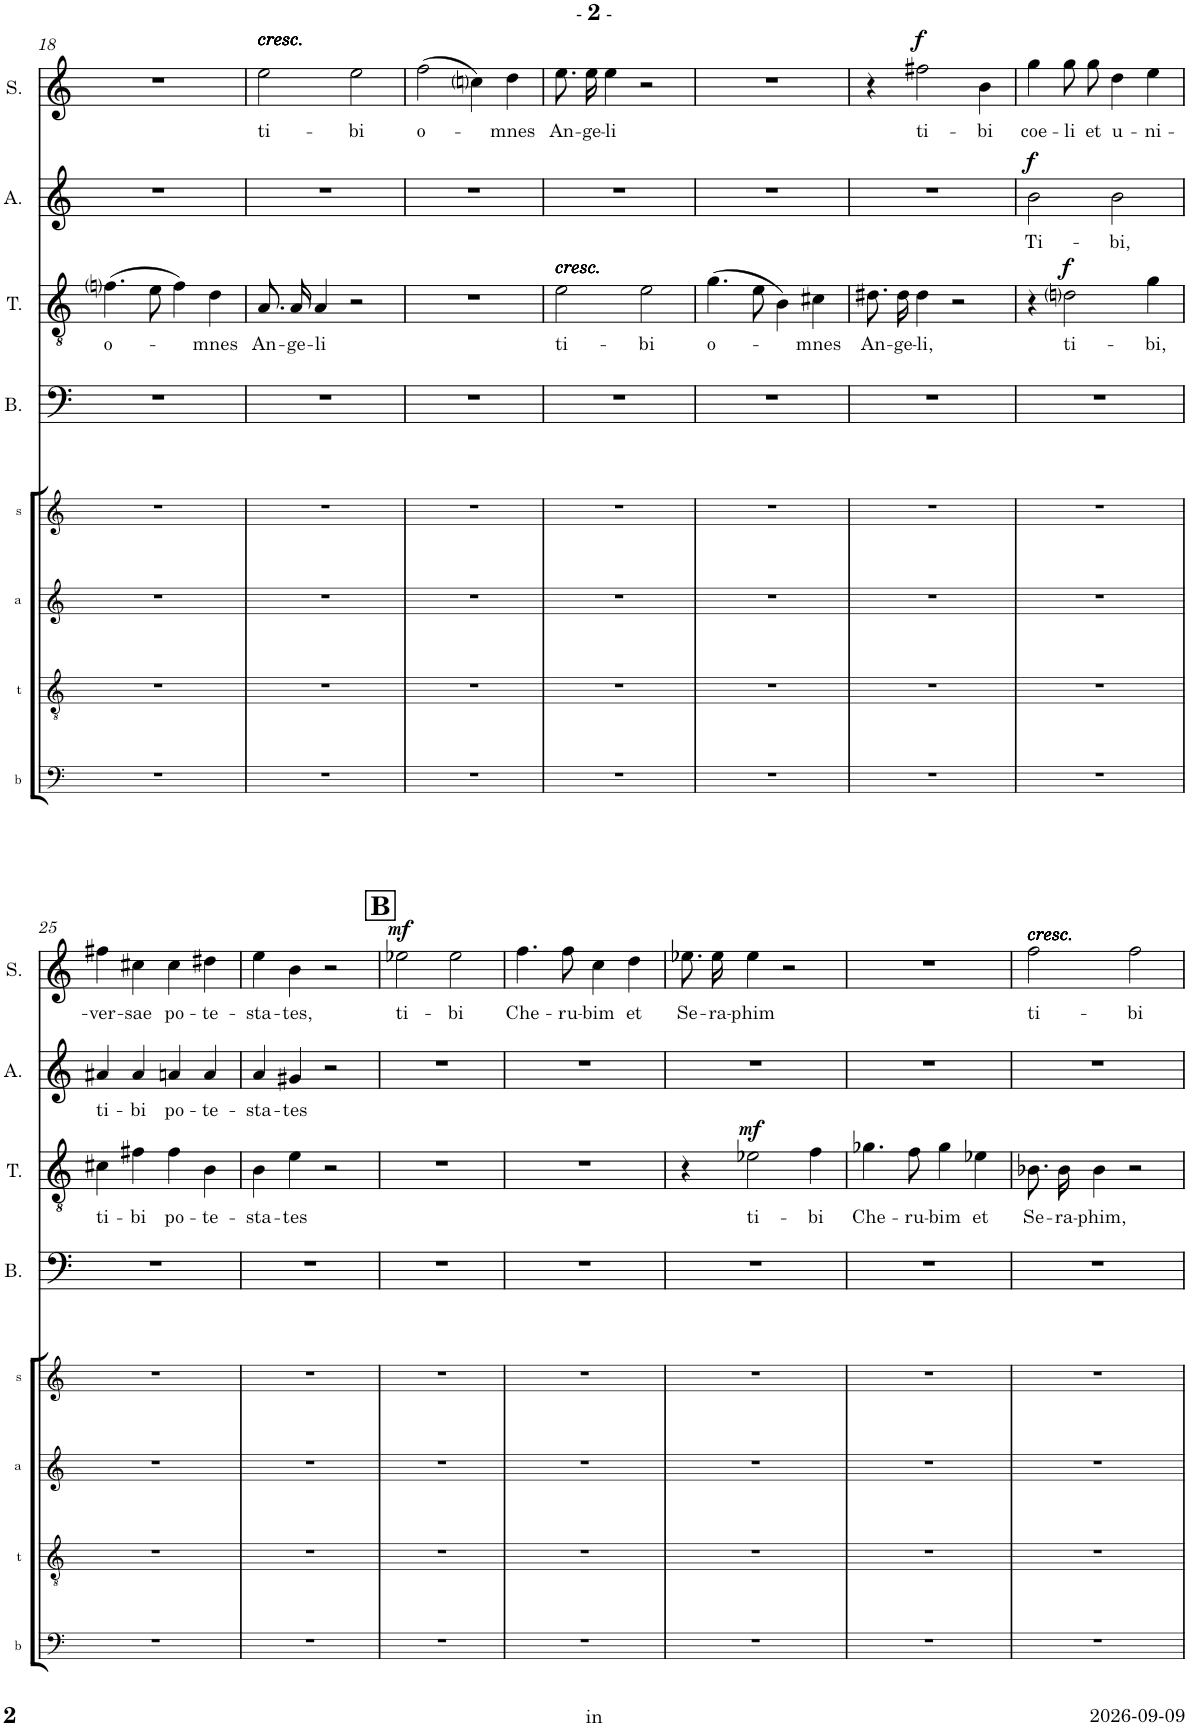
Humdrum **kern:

**kern	**kern	**kern	**kern	**kern	**kern	**text	**dynam	**kern	**text	**dynam	**kern	**text	**dynam
*part8	*part7	*part6	*part5	*part4	*part3	*part3	*part3	*part2	*part2	*part2	*part1	*part1	*part1
*staff8	*staff7	*staff6	*staff5	*staff4	*staff3	*staff3	*staff3	*staff2	*staff2	*staff2	*staff1	*staff1	*staff1
*I"Bass Chor	*I"Tenor Chor	*I"Alt Chor	*I"Sopran Chor	*I"Bass Solo	*I"Tenor Solo	*	*	*I"Alt Solo	*	*	*I"Sopran Solo	*	*
*I'b	*I't	*I'a	*I's	*I'B.	*I'T.	*	*	*I'A.	*	*	*I'S.	*	*
!!LO:PB:g=z
*clefF4	*clefGv2	*clefG2	*clefG2	*clefF4	*clefGv2	*	*	*clefG2	*	*	*clefG2	*	*
*k[]	*k[]	*k[]	*k[]	*k[]	*k[]	*	*	*k[]	*	*	*k[]	*	*
*M4/4	*M4/4	*M4/4	*M4/4	*M4/4	*M4/4	*	*	*M4/4	*	*	*M4/4	*	*
=18	=18	=18	=18	=18	=18	=18	=18	=18	=18	=18	=18	=18	=18
!	!	!	!	!	!	!LO:LY:b	!	!	!	!	!	!	!
1r	1r	1r	1r	1r	(>4.fni\	o-	.	1r	.	.	1r	.	.
.	.	.	.	.	8e\	.	.	.	.	.	.	.	.
.	.	.	.	.	4f\)	.	.	.	.	.	.	.	.
!	!	!	!	!	!	!LO:LY:b	!	!	!	!	!	!	!
.	.	.	.	.	4d\	-mnes	.	.	.	.	.	.	.
=19	=19	=19	=19	=19	=19	=19	=19	=19	=19	=19	=19	=19	=19
!	!	!	!	!	!	!	!	!	!	!	!LO:TX:a:i:t=cresc.	!	!
!	!	!	!	!	!	!	!	!	!	!	!LO:TX:a:i:t=cresc.	!	!
!	!	!	!	!	!	!	!	!	!	!	!LO:TX:a:i:t=cresc.	!	!
!	!	!	!	!	!	!	!	!	!	!	!LO:TX:a:i:t=cresc.	!	!
!	!	!	!	!	!	!	!	!	!	!	!LO:TX:a:i:t=cresc.	!	!
!	!	!	!	!	!	!	!	!	!	!	!LO:TX:a:i:t=cresc.	!	!
!	!	!	!	!	!	!	!	!	!	!	!LO:TX:a:i:t=cresc.	!	!
!	!	!	!	!	!	!	!	!	!	!	!LO:TX:a:i:t=cresc.	!	!
!	!	!	!	!	!	!LO:LY:b	!	!	!	!	!	!LO:LY:b	!
1r	1r	1r	1r	1r	8.A/L	An-	.	1r	.	.	2ee\	ti-	.
!	!	!	!	!	!	!LO:LY:b	!	!	!	!	!	!	!
.	.	.	.	.	16A/Jk	-ge-	.	.	.	.	.	.	.
!	!	!	!	!	!	!LO:LY:b	!	!	!	!	!	!	!
.	.	.	.	.	4A/	-li	.	.	.	.	.	.	.
!	!	!	!	!	!	!	!	!	!	!	!	!LO:LY:b	!
.	.	.	.	.	2r	.	.	.	.	.	2ee\	-bi	.
=20	=20	=20	=20	=20	=20	=20	=20	=20	=20	=20	=20	=20	=20
!	!	!	!	!	!	!	!	!	!	!	!	!LO:LY:b	!
1r	1r	1r	1r	1r	1r	.	.	1r	.	.	(>2ff\	o-	.
.	.	.	.	.	.	.	.	.	.	.	4ccni\)	.	.
!	!	!	!	!	!	!	!	!	!	!	!	!LO:LY:b	!
.	.	.	.	.	.	.	.	.	.	.	4dd\	-mnes	.
=21	=21	=21	=21	=21	=21	=21	=21	=21	=21	=21	=21	=21	=21
!	!	!	!	!	!LO:TX:a:i:t=cresc.	!	!	!	!	!	!	!	!
!	!	!	!	!	!LO:TX:a:i:t=cresc.	!	!	!	!	!	!	!	!
!	!	!	!	!	!LO:TX:a:i:t=cresc.	!	!	!	!	!	!	!	!
!	!	!	!	!	!LO:TX:a:i:t=cresc.	!	!	!	!	!	!	!	!
!	!	!	!	!	!LO:TX:a:i:t=cresc.	!	!	!	!	!	!	!	!
!	!	!	!	!	!LO:TX:a:i:t=cresc.	!	!	!	!	!	!	!	!
!	!	!	!	!	!	!LO:LY:b	!	!	!	!	!	!LO:LY:b	!
1r	1r	1r	1r	1r	2e\	ti-	.	1r	.	.	8.ee\L	An-	.
!	!	!	!	!	!	!	!	!	!	!	!	!LO:LY:b	!
.	.	.	.	.	.	.	.	.	.	.	16ee\Jk	-ge-	.
!	!	!	!	!	!	!	!	!	!	!	!	!LO:LY:b	!
.	.	.	.	.	.	.	.	.	.	.	4ee\	-li	.
!	!	!	!	!	!	!LO:LY:b	!	!	!	!	!	!	!
.	.	.	.	.	2e\	-bi	.	.	.	.	2r	.	.
=22	=22	=22	=22	=22	=22	=22	=22	=22	=22	=22	=22	=22	=22
!	!	!	!	!	!	!LO:LY:b	!	!	!	!	!	!	!
1r	1r	1r	1r	1r	(>4.g\	o-	.	1r	.	.	1r	.	.
.	.	.	.	.	8e\	.	.	.	.	.	.	.	.
.	.	.	.	.	4B\)	.	.	.	.	.	.	.	.
!	!	!	!	!	!	!LO:LY:b	!	!	!	!	!	!	!
.	.	.	.	.	4c#X\	-mnes	.	.	.	.	.	.	.
=23	=23	=23	=23	=23	=23	=23	=23	=23	=23	=23	=23	=23	=23
!	!	!	!	!	!	!LO:LY:b	!	!	!	!	!	!	!
1r	1r	1r	1r	1r	8.d#X\L	An-	.	1r	.	.	4r	.	.
!	!	!	!	!	!	!LO:LY:b	!	!	!	!	!	!	!
.	.	.	.	.	16d#\Jk	-ge-	.	.	.	.	.	.	.
!	!	!	!	!	!	!LO:LY:b	!	!	!	!	!	!LO:LY:b	!LO:DY:a
.	.	.	.	.	4d#\	-li,	.	.	.	.	2ff#X\	ti-	f
.	.	.	.	.	2r	.	.	.	.	.	.	.	.
!	!	!	!	!	!	!	!	!	!	!	!	!LO:LY:b	!
.	.	.	.	.	.	.	.	.	.	.	4b\	-bi	.
=24	=24	=24	=24	=24	=24	=24	=24	=24	=24	=24	=24	=24	=24
!	!	!	!	!	!	!	!	!	!LO:LY:b	!LO:DY:a	!	!LO:LY:b	!
1r	1r	1r	1r	1r	4r	.	.	2b\	Ti-	f	4gg\	coe-	.
!	!	!	!	!	!	!LO:LY:b	!LO:DY:a	!	!	!	!	!LO:LY:b	!
.	.	.	.	.	2dni\	ti-	f	.	.	.	8gg\L	-li	.
!	!	!	!	!	!	!	!	!	!	!	!	!LO:LY:b	!
.	.	.	.	.	.	.	.	.	.	.	8gg\J	et	.
!	!	!	!	!	!	!	!	!	!LO:LY:b	!	!	!LO:LY:b	!
.	.	.	.	.	.	.	.	2b\	-bi,	.	4dd\	u-	.
!	!	!	!	!	!	!LO:LY:b	!	!	!	!	!	!LO:LY:b	!
.	.	.	.	.	4g\	-bi,	.	.	.	.	4ee\	-ni-	.
!!LO:LB:g=z
=25	=25	=25	=25	=25	=25	=25	=25	=25	=25	=25	=25	=25	=25
!	!	!	!	!	!	!LO:LY:b	!	!	!LO:LY:b	!	!	!LO:LY:b	!
1r	1r	1r	1r	1r	4c#X\	ti-	.	4a#X/	ti-	.	4ff#X\	-ver-	.
!	!	!	!	!	!	!LO:LY:b	!	!	!LO:LY:b	!	!	!LO:LY:b	!
.	.	.	.	.	4f#X\	-bi	.	4a#/	-bi	.	4cc#X\	-sae	.
!	!	!	!	!	!	!LO:LY:b	!	!	!LO:LY:b	!	!	!LO:LY:b	!
.	.	.	.	.	4f#\	po-	.	4an/	po-	.	4cc#\	po-	.
!	!	!	!	!	!	!LO:LY:b	!	!	!LO:LY:b	!	!	!LO:LY:b	!
.	.	.	.	.	4B\	-te-	.	4a/	-te-	.	4dd#X\	-te-	.
=26	=26	=26	=26	=26	=26	=26	=26	=26	=26	=26	=26	=26	=26
!	!	!	!	!	!	!LO:LY:b	!	!	!LO:LY:b	!	!	!LO:LY:b	!
1r	1r	1r	1r	1r	4B\	-sta-	.	4a/	-sta-	.	4ee\	-sta-	.
!	!	!	!	!	!	!LO:LY:b	!	!	!LO:LY:b	!	!	!LO:LY:b	!
.	.	.	.	.	4e\	-tes	.	4g#X/	-tes	.	4b\	-tes,	.
.	.	.	.	.	2r	.	.	2r	.	.	2r	.	.
!!LO:REH:place=s1:a:B:cj:fs=14:t=B
=27	=27	=27	=27	=27	=27	=27	=27	=27	=27	=27	=27	=27	=27
!	!	!	!	!	!	!	!	!	!	!	!	!LO:LY:b	!LO:DY:a
1r	1r	1r	1r	1r	1r	.	.	1r	.	.	2ee-X\	ti-	mf
!	!	!	!	!	!	!	!	!	!	!	!	!LO:LY:b	!
.	.	.	.	.	.	.	.	.	.	.	2ee-\	-bi	.
=28	=28	=28	=28	=28	=28	=28	=28	=28	=28	=28	=28	=28	=28
!	!	!	!	!	!	!	!	!	!	!	!	!LO:LY:b	!
1r	1r	1r	1r	1r	1r	.	.	1r	.	.	4.ff\	Che-	.
!	!	!	!	!	!	!	!	!	!	!	!	!LO:LY:b	!
.	.	.	.	.	.	.	.	.	.	.	8ff\	-ru-	.
!	!	!	!	!	!	!	!	!	!	!	!	!LO:LY:b	!
.	.	.	.	.	.	.	.	.	.	.	4cc\	-bim	.
!	!	!	!	!	!	!	!	!	!	!	!	!LO:LY:b	!
.	.	.	.	.	.	.	.	.	.	.	4dd\	et	.
=29	=29	=29	=29	=29	=29	=29	=29	=29	=29	=29	=29	=29	=29
!	!	!	!	!	!	!	!	!	!	!	!	!LO:LY:b	!
1r	1r	1r	1r	1r	4r	.	.	1r	.	.	8.ee-X\L	Se-	.
!	!	!	!	!	!	!	!	!	!	!	!	!LO:LY:b	!
.	.	.	.	.	.	.	.	.	.	.	16ee-\Jk	-ra-	.
!	!	!	!	!	!	!LO:LY:b	!LO:DY:a	!	!	!	!	!LO:LY:b	!
.	.	.	.	.	2e-X\	ti-	mf	.	.	.	4ee-\	-phim	.
.	.	.	.	.	.	.	.	.	.	.	2r	.	.
!	!	!	!	!	!	!LO:LY:b	!	!	!	!	!	!	!
.	.	.	.	.	4f\	-bi	.	.	.	.	.	.	.
=30	=30	=30	=30	=30	=30	=30	=30	=30	=30	=30	=30	=30	=30
!	!	!	!	!	!	!LO:LY:b	!	!	!	!	!	!	!
1r	1r	1r	1r	1r	4.g-X\	Che-	.	1r	.	.	1r	.	.
!	!	!	!	!	!	!LO:LY:b	!	!	!	!	!	!	!
.	.	.	.	.	8f\	-ru-	.	.	.	.	.	.	.
!	!	!	!	!	!	!LO:LY:b	!	!	!	!	!	!	!
.	.	.	.	.	4g-\	-bim	.	.	.	.	.	.	.
!	!	!	!	!	!	!LO:LY:b	!	!	!	!	!	!	!
.	.	.	.	.	4e-X\	et	.	.	.	.	.	.	.
=31	=31	=31	=31	=31	=31	=31	=31	=31	=31	=31	=31	=31	=31
!	!	!	!	!	!	!	!	!	!	!	!LO:TX:a:i:t=cresc.	!	!
!	!	!	!	!	!	!	!	!	!	!	!LO:TX:a:i:t=cresc.	!	!
!	!	!	!	!	!	!	!	!	!	!	!LO:TX:a:i:t=cresc.	!	!
!	!	!	!	!	!	!	!	!	!	!	!LO:TX:a:i:t=cresc.	!	!
!	!	!	!	!	!	!	!	!	!	!	!LO:TX:a:i:t=cresc.	!	!
!	!	!	!	!	!	!	!	!	!	!	!LO:TX:a:i:t=cresc.	!	!
!	!	!	!	!	!	!	!	!	!	!	!LO:TX:a:i:t=cresc.	!	!
!	!	!	!	!	!	!	!	!	!	!	!LO:TX:a:i:t=cresc.	!	!
!	!	!	!	!	!	!LO:LY:b	!	!	!	!	!	!LO:LY:b	!
1r	1r	1r	1r	1r	8.B-X\L	Se-	.	1r	.	.	2ff\	ti-	.
!	!	!	!	!	!	!LO:LY:b	!	!	!	!	!	!	!
.	.	.	.	.	16B-\Jk	-ra-	.	.	.	.	.	.	.
!	!	!	!	!	!	!LO:LY:b	!	!	!	!	!	!	!
.	.	.	.	.	4B-\	-phim,	.	.	.	.	.	.	.
!	!	!	!	!	!	!	!	!	!	!	!	!LO:LY:b	!
.	.	.	.	.	2r	.	.	.	.	.	2ff\	-bi	.
=	=	=	=	=	=	=	=	=	=	=	=	=	=
*-	*-	*-	*-	*-	*-	*-	*-	*-	*-	*-	*-	*-	*-
